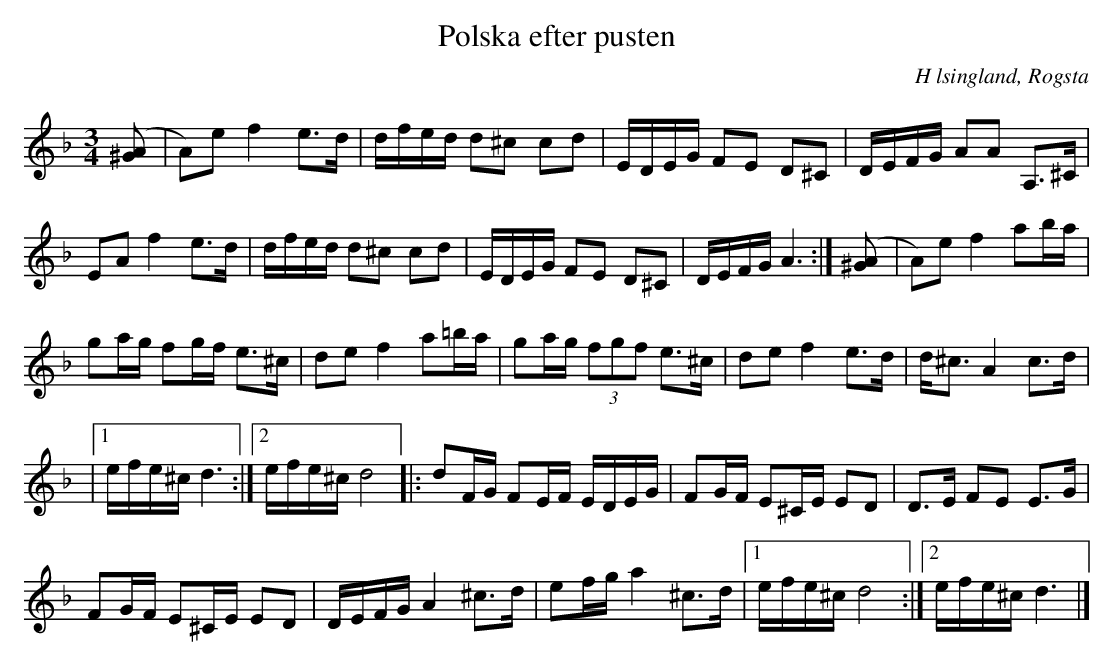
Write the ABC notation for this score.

X:1
T:Polska efter pusten
O:H lsingland, Rogsta
M:3/4
L:1/8
K:Dm
([^GA] | A)e f2 e>d | d/f/e/d/ d^c cd | E/D/E/G/ FE D^C | D/E/F/G/ AA A,>^C |
EA f2 e>d | d/f/e/d/ d^c cd | E/D/E/G/ FE D^C | D/E/F/G/ A3 :| ([^GA] | A)e f2 ab/a/ |
ga/g/ fg/f/ e>^c | de f2 a=b/a/ | ga/g/ (3fgf e>^c | de f2 e>d | d<^c A2 c>d |
|1 e/f/e/^c/ d3 :|2 e/f/e/^c/ d4 |: dF/G/ FE/F/ E/D/E/G/ | FG/F/ E^C/E/ ED | D>E FE E>G |
FG/F/ E^C/E/ ED | D/E/F/G/ A2 ^c>d | ef/g/ a2 ^c>d |1 e/f/e/^c/ d4 :|2 e/f/e/^c/ d3 |]
